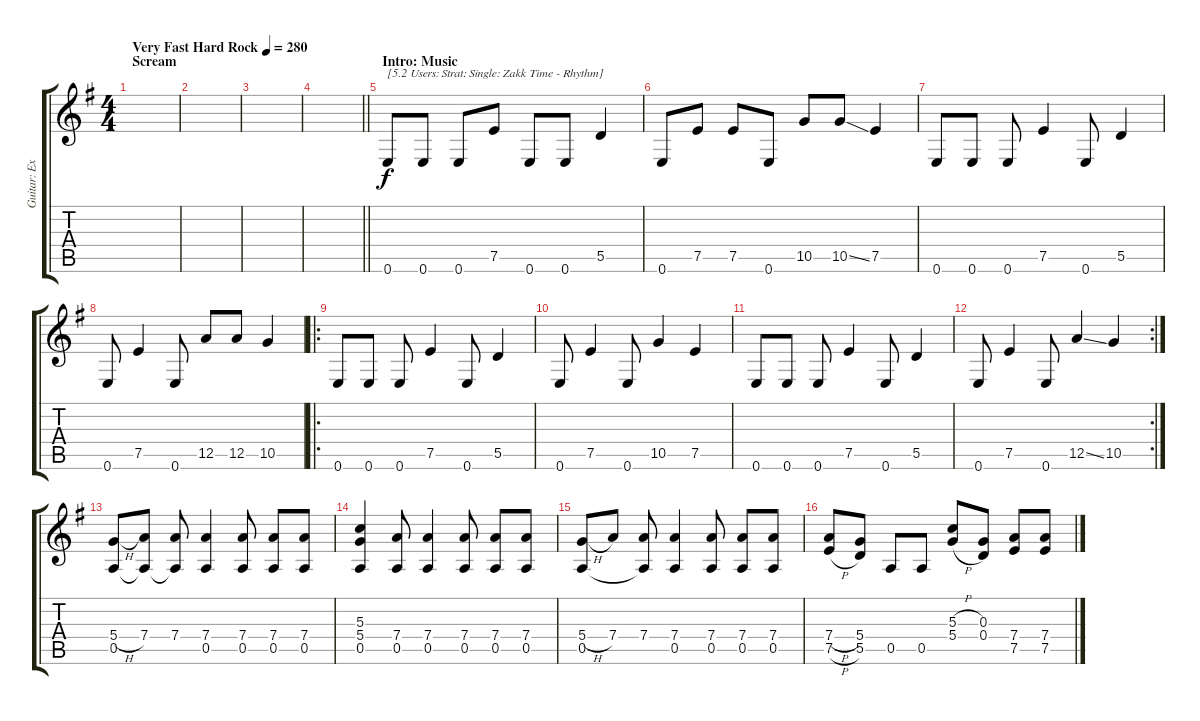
\track ("Guitar: Extra" "Guitar: Ex") {instrument overdrivenguitar}
\staff {score tabs}
\tuning (E4 B3 G3 D3 A2 E2) {hide}
\ts (4 4)
\section ("" "Scream")
\tempo (280 "Very Fast Hard Rock")
\clef g2
\ks g
|
|
|
\barLineRight lightlight
|
\section ("" "Intro: Music")
0.6.8{txt "[5.2 Users: Strat: Single: Zakk Time - Rhythm]"} 0.6.8 0.6.8 7.5.8 0.6.8 0.6.8 5.5.4 |
0.6.8 7.5.8 7.5.8 0.6.8 10.5.8 10.5{ss}.8 7.5.4 |
0.6.8 0.6.8 0.6.8 7.5.4 0.6.8 5.5.4 |
0.6.8 7.5.4 0.6.8 12.5.8 12.5.8 10.5.4 |
\ro
0.6.8 0.6.8 0.6.8 7.5.4 0.6.8 5.5.4 |
0.6.8 7.5.4 0.6.8 10.5.4 7.5.4 |
0.6.8 0.6.8 0.6.8 7.5.4 0.6.8 5.5.4 |
\rc 2
0.6.8 7.5.4 0.6.8 12.5{ss}.4 10.5.4 |
(5.4{h} 0.5).8 (7.4 0.5{t}).8 (7.4 0.5{t}).8 (7.4 0.5).4 (7.4 0.5).8 (7.4 0.5).8 (7.4 0.5).8 |
(5.3 5.4 0.5).4 (7.4 0.5).8 (7.4 0.5).4 (7.4 0.5).8 (7.4 0.5).8 (7.4 0.5).8 |
(5.4{h} 0.5).8 7.4.8 (7.4 0.5{t}).8 (7.4 0.5).4 (7.4 0.5).8 (7.4 0.5).8 (7.4 0.5).8 |
(7.4{h} 7.5{h}).8 (5.4 5.5).8 0.5.8 0.5.8 (5.3{h} 5.4{h}).8 (0.3 0.4).8 (7.4 7.5).8 (7.4 7.5).8
